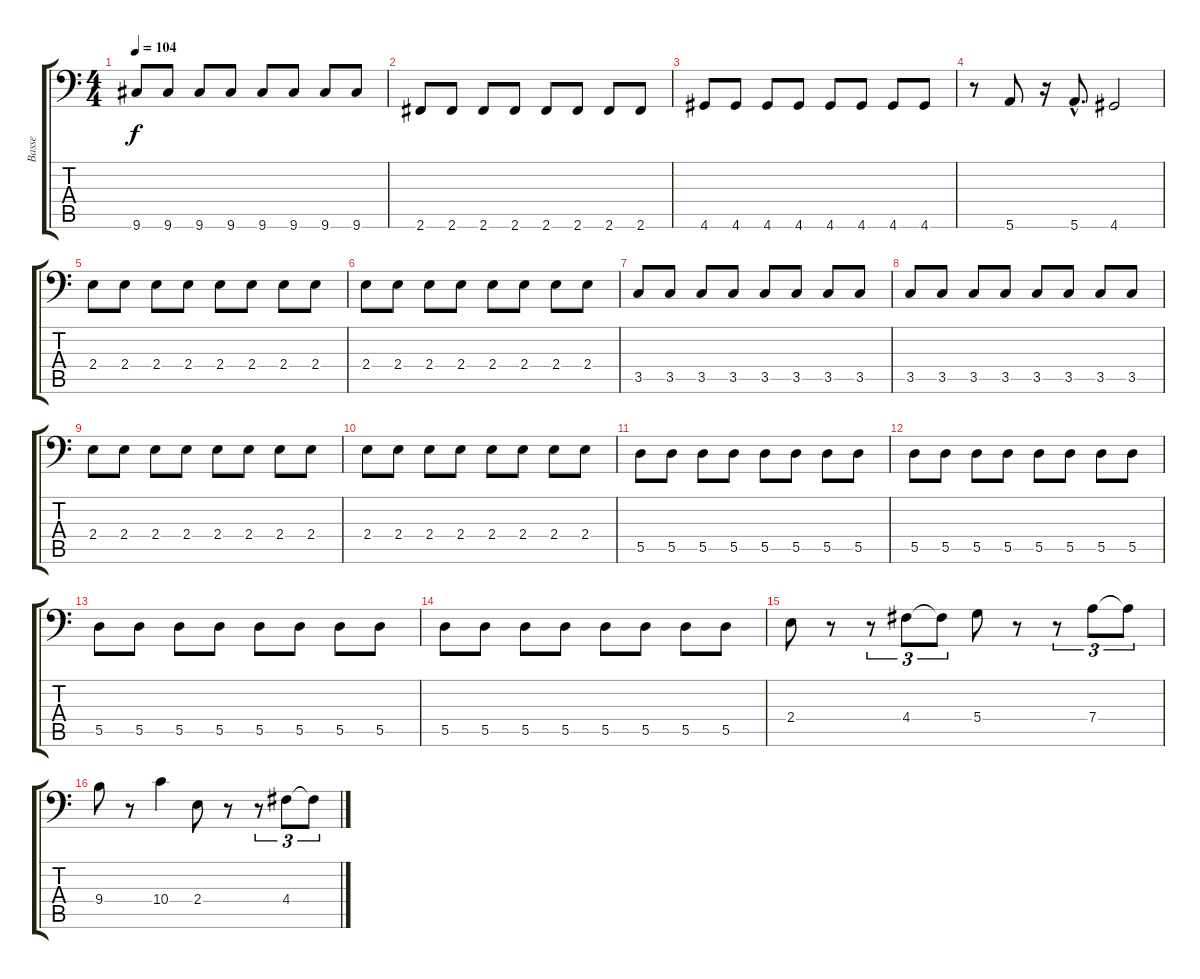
\track ("Basse" "Basse") {instrument acousticguitarnylon}
\staff {score tabs}
\tuning (E3 B2 G2 D2 A1 E1) {hide}
\ts (4 4)
\tempo 104
\clef f4
\ks c
9.6.8{dy f} 9.6.8 9.6.8 9.6.8 9.6.8 9.6.8 9.6.8 9.6.8 |
2.6.8 2.6.8 2.6.8 2.6.8 2.6.8 2.6.8 2.6.8 2.6.8 |
4.6.8 4.6.8 4.6.8 4.6.8 4.6.8 4.6.8 4.6.8 4.6.8 |
r.8 5.6.8 r.16 5.6{hac}.8{d} 4.6.2 |
2.4.8 2.4.8 2.4.8 2.4.8 2.4.8 2.4.8 2.4.8 2.4.8 |
2.4.8 2.4.8 2.4.8 2.4.8 2.4.8 2.4.8 2.4.8 2.4.8 |
3.5.8 3.5.8 3.5.8 3.5.8 3.5.8 3.5.8 3.5.8 3.5.8 |
3.5.8 3.5.8 3.5.8 3.5.8 3.5.8 3.5.8 3.5.8 3.5.8 |
2.4.8 2.4.8 2.4.8 2.4.8 2.4.8 2.4.8 2.4.8 2.4.8 |
2.4.8 2.4.8 2.4.8 2.4.8 2.4.8 2.4.8 2.4.8 2.4.8 |
5.5.8 5.5.8 5.5.8 5.5.8 5.5.8 5.5.8 5.5.8 5.5.8 |
5.5.8 5.5.8 5.5.8 5.5.8 5.5.8 5.5.8 5.5.8 5.5.8 |
5.5.8 5.5.8 5.5.8 5.5.8 5.5.8 5.5.8 5.5.8 5.5.8 |
5.5.8 5.5.8 5.5.8 5.5.8 5.5.8 5.5.8 5.5.8 5.5.8 |
2.4.8 r.8 r.8{tu (3 2)} 4.4.8{tu (3 2)} 4.4{t}.8{tu (3 2)} 5.4.8 r.8 r.8{tu (3 2)} 7.4.8{tu (3 2)} 7.4{t}.8{tu (3 2)} |
9.4.8 r.8 10.4.4 2.4.8 r.8 r.8{tu (3 2)} 4.4.8{tu (3 2)} 4.4{t}.8{tu (3 2)}
